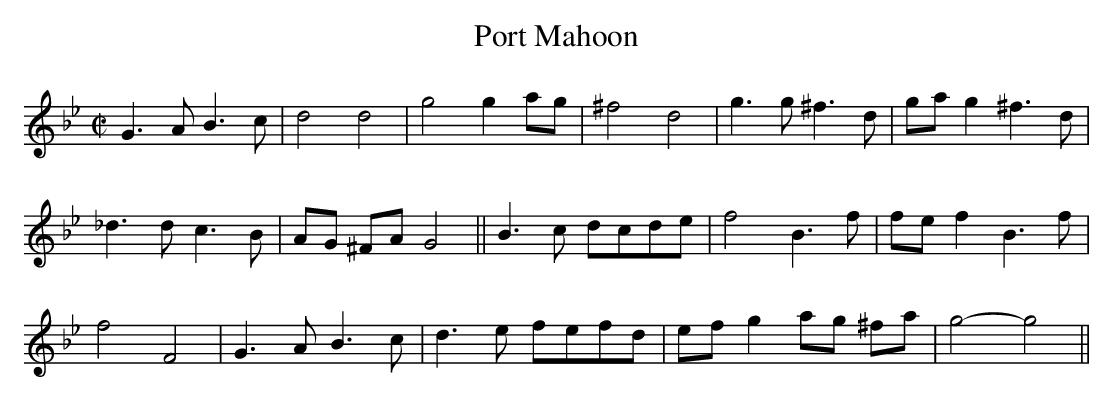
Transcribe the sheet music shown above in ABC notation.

X:1
T:Port Mahoon
M:C|
L:1/8
K:Gmin
G3A B3c|d4d4|g4 g2 ag|^f4 d4|g3g ^f3d|ga g2 ^f3d|
_d3d c3B|AG ^FA G4||B3c dcde|f4 B3f|fe f2 B3f|
f4F4|G3A B3c|d3e fefd|ef g2 ag ^fa|g4-g4||
